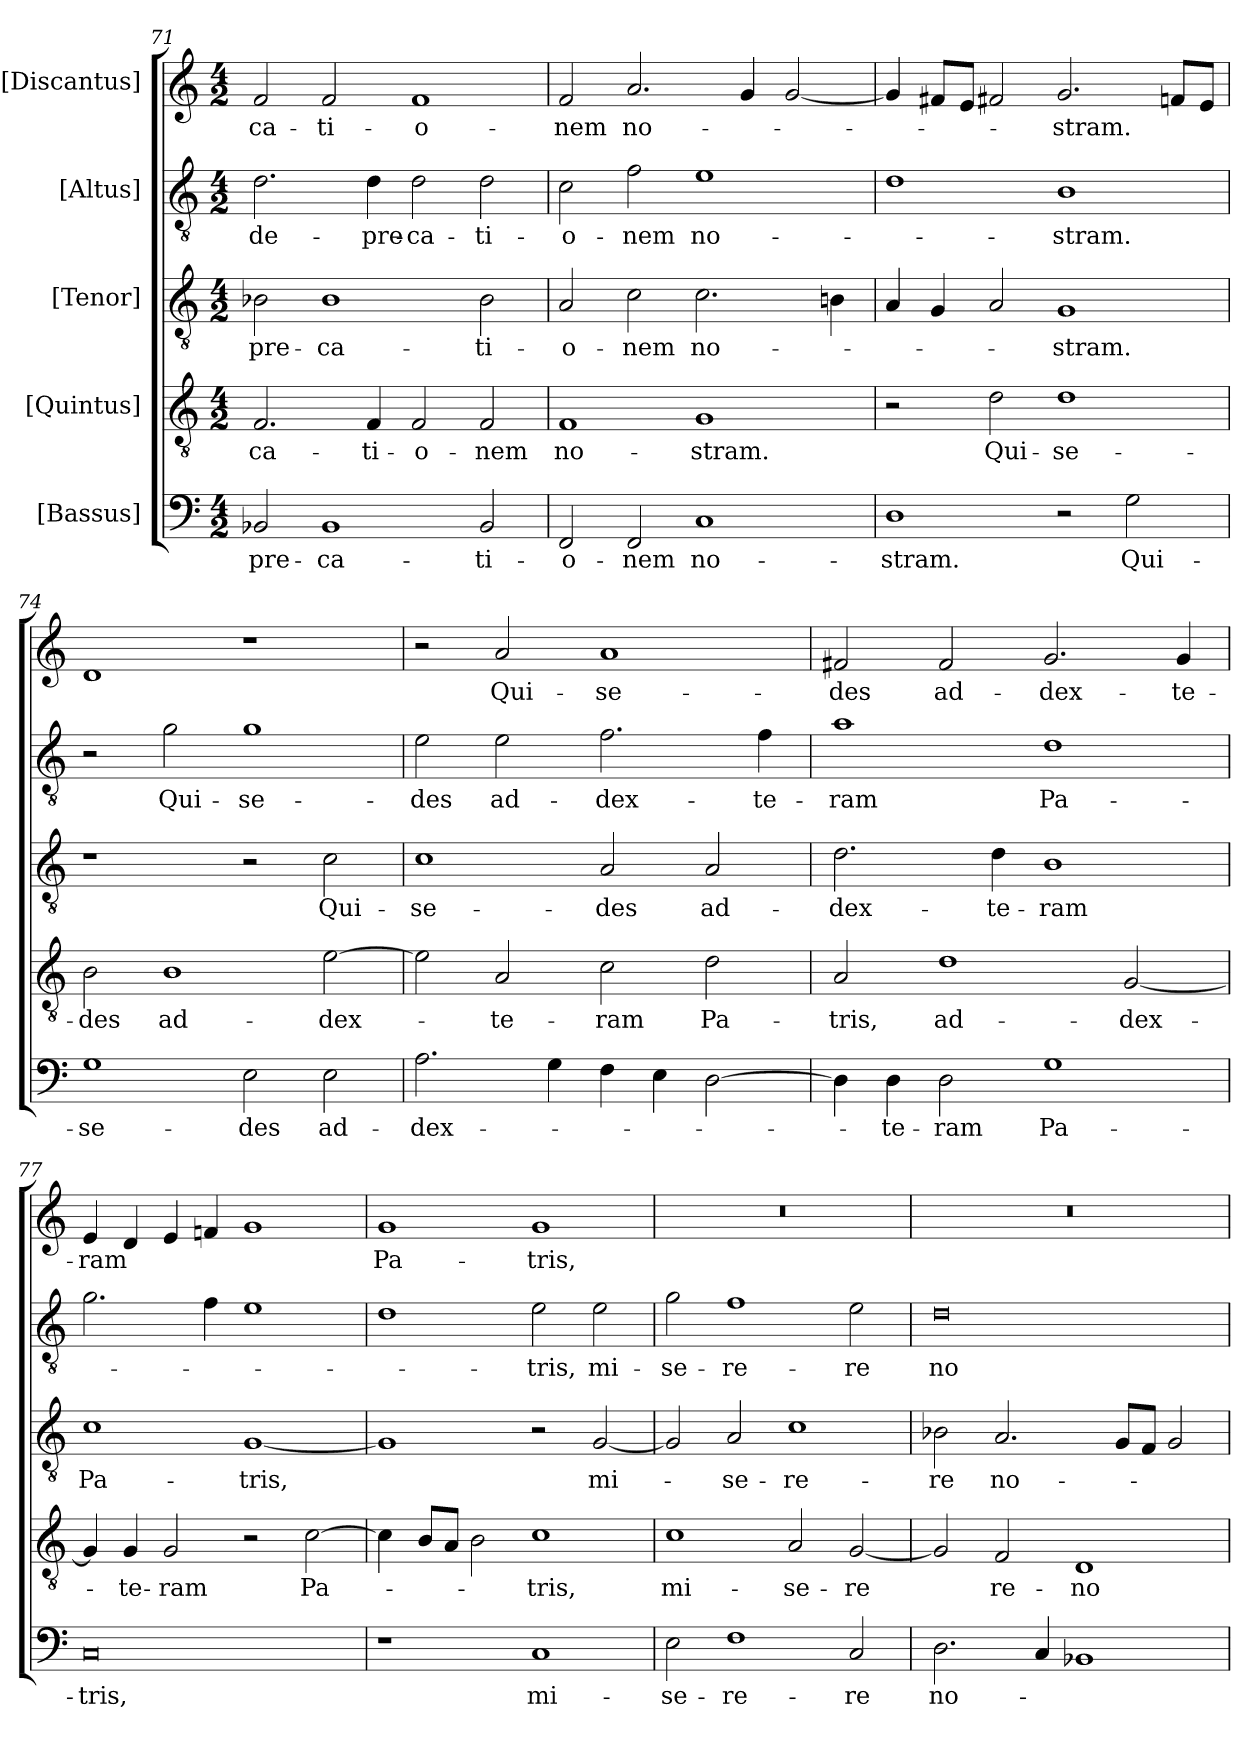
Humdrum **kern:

**kern	**text	**kern	**text	**kern	**text	**kern	**text	**kern	**text
*part5	*part5	*part4	*part4	*part3	*part3	*part2	*part2	*part1	*part1
*staff5	*staff5	*staff4	*staff4	*staff3	*staff3	*staff2	*staff2	*staff1	*staff1
*I"[Bassus]	*	*I"[Quintus]	*	*I"[Tenor]	*	*I"[Altus]	*	*I"[Discantus]	*
*clefF4	*	*clefGv2	*	*clefGv2	*	*clefGv2	*	*clefG2	*
*k[]	*	*k[]	*	*k[]	*	*k[]	*	*k[]	*
*M4/2	*	*M4/2	*	*M4/2	*	*M4/2	*	*M4/2	*
=71	=71	=71	=71	=71	=71	=71	=71	=71	=71
2BB-X/	-pre-	2.F/	-ca-	2B-X\	pre-	2.d\	de-	2f/	-ca-
1BB-/	-ca-	.	.	1B-\	-ca-	.	.	2f/	-ti-
.	.	4F/	-ti-	.	.	4d\	-pre-	.	.
.	.	2F/	-o-	.	.	2d\	-ca-	1f/	-o-
2BB-/	-ti-	2F/	-nem	2B-\	-ti-	2d\	-ti-	.	.
=72	=72	=72	=72	=72	=72	=72	=72	=72	=72
2FF/	-o-	1F/	no-	2A/	-o-	2c\	-o-	2f/	-nem
2FF/	-nem	.	.	2c\	-nem	2f\	-nem	2.a/	no-
1C/	no-	1G/	-stram.	2.c\	no-	1e\	no-	.	.
.	.	.	.	.	.	.	.	4g/	.
.	.	.	.	.	.	.	.	[2g/	.
.	.	.	.	4Bn\	.	.	.	.	.
=73	=73	=73	=73	=73	=73	=73	=73	=73	=73
1D\	-stram.	2r	.	4A/	.	1d\	.	4g/]	.
.	.	.	.	4G/	.	.	.	8f#X/L	.
.	.	.	.	.	.	.	.	8e/J	.
.	.	2d\	Qui-	2A/	.	.	.	2f#X/	.
2r	.	1d\	se-	1G/	-stram.	1B\	-stram.	2.g/	-stram.
2G\	Qui-	.	.	.	.	.	.	.	.
.	.	.	.	.	.	.	.	8fn/L	.
.	.	.	.	.	.	.	.	8e/J	.
=74	=74	=74	=74	=74	=74	=74	=74	=74	=74
1G\	se-	2B\	-des	1r	.	2r	.	1d/	.
.	.	1B\	ad-	.	.	2g\	Qui-	.	.
2E\	-des	.	.	2r	.	1g\	se-	1r	.
2E\	ad-	[2e\	dex-	2c\	Qui-	.	.	.	.
=75	=75	=75	=75	=75	=75	=75	=75	=75	=75
2.A\	dex-	2e\]	.	1c\	se-	2e\	-des	2r	.
.	.	2A/	-te-	.	.	2e\	ad-	2a/	Qui-
4G\	.	.	.	.	.	.	.	.	.
4F\	.	2c\	-ram	2A/	-des	2.f\	dex-	1a/	se-
4E\	.	.	.	.	.	.	.	.	.
[2D\	.	2d\	Pa-	2A/	ad-	.	.	.	.
.	.	.	.	.	.	4f\	-te-	.	.
=76	=76	=76	=76	=76	=76	=76	=76	=76	=76
4D\]	.	2A/	-tris,	2.d\	dex-	1a\	-ram	2f#X/	-des
4D\	-te-	.	.	.	.	.	.	.	.
2D\	-ram	1d\	ad-	.	.	.	.	2f#/	ad-
.	.	.	.	4d\	-te-	.	.	.	.
1G\	Pa-	.	.	1B\	-ram	1d\	Pa-	2.g/	dex-
.	.	[2G/	dex-	.	.	.	.	.	.
.	.	.	.	.	.	.	.	4g/	-te-
=77	=77	=77	=77	=77	=77	=77	=77	=77	=77
0C/	-tris,	4G/]	.	1c\	Pa-	2.g\	.	4e/	-ram
.	.	4G/	-te-	.	.	.	.	4d/	.
.	.	2G/	-ram	.	.	.	.	4e/	.
.	.	.	.	.	.	4f\	.	4fn/	.
.	.	2r	.	[1G/	-tris,	1e\	.	1g/	.
.	.	[2c\	Pa-	.	.	.	.	.	.
=78	=78	=78	=78	=78	=78	=78	=78	=78	=78
1r	.	4c\]	.	1G/]	.	1d\	.	1g/	Pa-
.	.	8B/L	.	.	.	.	.	.	.
.	.	8A/J	.	.	.	.	.	.	.
.	.	2B\	.	.	.	.	.	.	.
1C/	mi-	1c\	-tris,	2r	.	2e\	-tris,	1g/	-tris,
.	.	.	.	[2G/	mi-	2e\	mi-	.	.
=79	=79	=79	=79	=79	=79	=79	=79	=79	=79
2E\	-se-	1c\	mi-	2G/]	.	2g\	-se-	0r	.
1F\	-re-	.	.	2A/	-se-	1f\	-re-	.	.
.	.	2A/	-se-	1c\	-re-	.	.	.	.
2C/	-re	[2G/	-re	.	.	2e\	-re	.	.
=80	=80	=80	=80	=80	=80	=80	=80	=80	=80
2.D\	no-	2G/]	.	2B-X\	-re	0d\	no-	0r	.
.	.	2F/	re-	2.A/	no-	.	.	.	.
4C/	.	.	.	.	.	.	.	.	.
1BB-X/	.	1D/	no-	.	.	.	.	.	.
.	.	.	.	8G/L	.	.	.	.	.
.	.	.	.	8F/J	.	.	.	.	.
.	.	.	.	2G/	.	.	.	.	.
=	=	=	=	=	=	=	=	=	=
*-	*-	*-	*-	*-	*-	*-	*-	*-	*-
